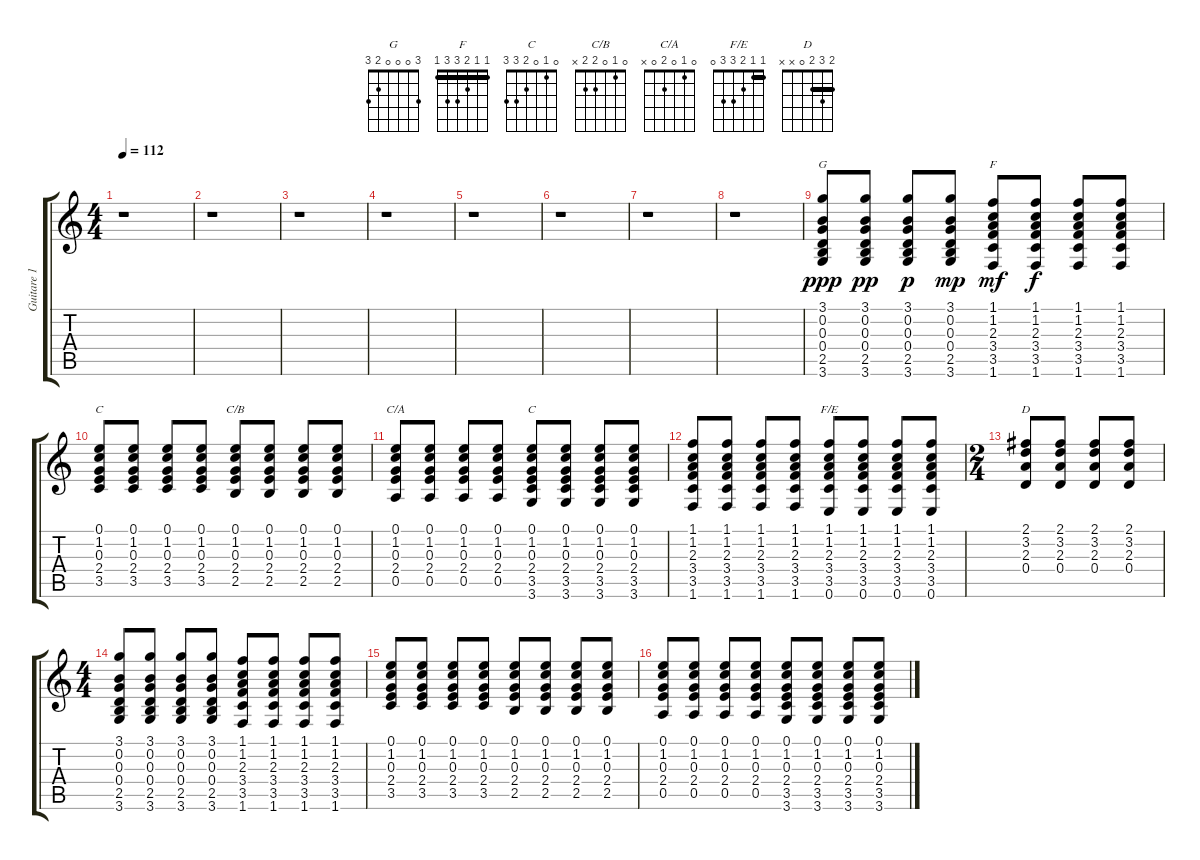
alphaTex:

\track ("Guitare 1" "Guitare 1") {instrument acousticguitarsteel}
\staff {score tabs}
\tuning (E4 B3 G3 D3 A2 E2) {hide}
\chord ("G" 3 0 0 0 2 3)
\chord ("F" 1 1 2 3 3 1) {barre 1}
\chord ("C" 0 1 0 2 3 x)
\chord ("C/B" 0 1 0 2 2 x)
\chord ("C/A" 0 1 0 2 0 x)
\chord ("C" 0 1 0 2 3 3)
\chord ("F/E" 1 1 2 3 3 0) {barre 1}
\chord ("D" 2 3 2 0 x x) {barre 2}
\ts (4 4)
\tempo 112
\clef g2
\ks c
r.1{dy f} |
r.1 |
r.1 |
r.1 |
r.1 |
r.1 |
r.1 |
r.1 |
(3.1 0.2 0.3 0.4 2.5 3.6).8{ch "G" dy ppp} (3.1 0.2 0.3 0.4 2.5 3.6).8{dy pp} (3.1 0.2 0.3 0.4 2.5 3.6).8{dy p} (3.1 0.2 0.3 0.4 2.5 3.6).8{dy mp} (1.1 1.2 2.3 3.4 3.5 1.6).8{ch "F" dy mf} (1.1 1.2 2.3 3.4 3.5 1.6).8{dy f} (1.1 1.2 2.3 3.4 3.5 1.6).8 (1.1 1.2 2.3 3.4 3.5 1.6).8 |
(0.1 1.2 0.3 2.4 3.5).8{ch "C"} (0.1 1.2 0.3 2.4 3.5).8 (0.1 1.2 0.3 2.4 3.5).8 (0.1 1.2 0.3 2.4 3.5).8 (0.1 1.2 0.3 2.4 2.5).8{ch "C/B"} (0.1 1.2 0.3 2.4 2.5).8 (0.1 1.2 0.3 2.4 2.5).8 (0.1 1.2 0.3 2.4 2.5).8 |
(0.1 1.2 0.3 2.4 0.5).8{ch "C/A"} (0.1 1.2 0.3 2.4 0.5).8 (0.1 1.2 0.3 2.4 0.5).8 (0.1 1.2 0.3 2.4 0.5).8 (0.1 1.2 0.3 2.4 3.5 3.6).8{ch "C"} (0.1 1.2 0.3 2.4 3.5 3.6).8 (0.1 1.2 0.3 2.4 3.5 3.6).8 (0.1 1.2 0.3 2.4 3.5 3.6).8 |
(1.1 1.2 2.3 3.4 3.5 1.6).8 (1.1 1.2 2.3 3.4 3.5 1.6).8 (1.1 1.2 2.3 3.4 3.5 1.6).8 (1.1 1.2 2.3 3.4 3.5 1.6).8 (1.1 1.2 2.3 3.4 3.5 0.6).8{ch "F/E"} (1.1 1.2 2.3 3.4 3.5 0.6).8 (1.1 1.2 2.3 3.4 3.5 0.6).8 (1.1 1.2 2.3 3.4 3.5 0.6).8 |
\ts (2 4)
(2.1 3.2 2.3 0.4).8{ch "D"} (2.1 3.2 2.3 0.4).8 (2.1 3.2 2.3 0.4).8 (2.1 3.2 2.3 0.4).8 |
\ts (4 4)
(3.1 0.2 0.3 0.4 2.5 3.6).8 (3.1 0.2 0.3 0.4 2.5 3.6).8 (3.1 0.2 0.3 0.4 2.5 3.6).8 (3.1 0.2 0.3 0.4 2.5 3.6).8 (1.1 1.2 2.3 3.4 3.5 1.6).8 (1.1 1.2 2.3 3.4 3.5 1.6).8 (1.1 1.2 2.3 3.4 3.5 1.6).8 (1.1 1.2 2.3 3.4 3.5 1.6).8 |
(0.1 1.2 0.3 2.4 3.5).8 (0.1 1.2 0.3 2.4 3.5).8 (0.1 1.2 0.3 2.4 3.5).8 (0.1 1.2 0.3 2.4 3.5).8 (0.1 1.2 0.3 2.4 2.5).8 (0.1 1.2 0.3 2.4 2.5).8 (0.1 1.2 0.3 2.4 2.5).8 (0.1 1.2 0.3 2.4 2.5).8 |
(0.1 1.2 0.3 2.4 0.5).8 (0.1 1.2 0.3 2.4 0.5).8 (0.1 1.2 0.3 2.4 0.5).8 (0.1 1.2 0.3 2.4 0.5).8 (0.1 1.2 0.3 2.4 3.5 3.6).8 (0.1 1.2 0.3 2.4 3.5 3.6).8 (0.1 1.2 0.3 2.4 3.5 3.6).8 (0.1 1.2 0.3 2.4 3.5 3.6).8
